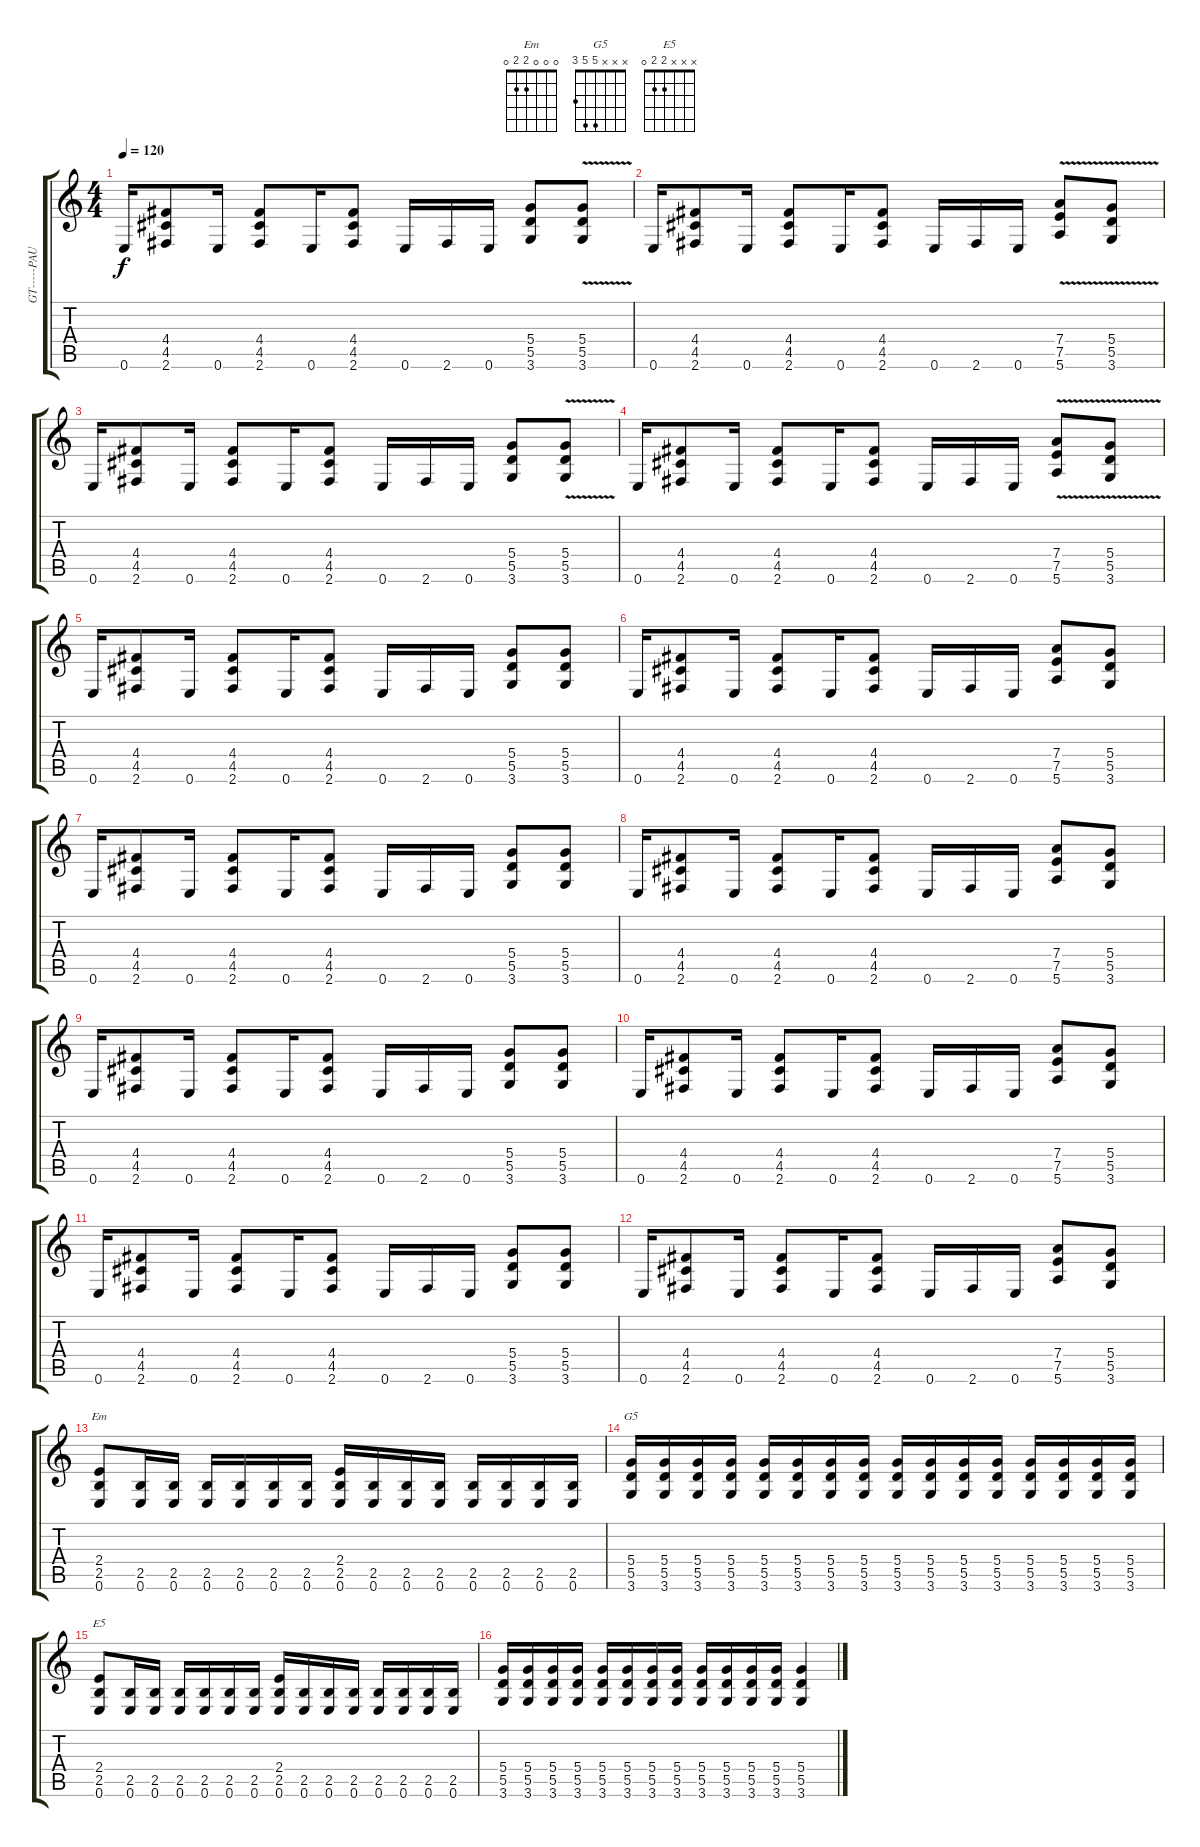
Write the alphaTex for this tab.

\track ("GT-----PAUL" "GT-----PAU") {instrument overdrivenguitar}
\staff {score tabs}
\tuning (E4 B3 G3 D3 A2 E2) {hide}
\chord ("Em" 0 0 0 2 2 0)
\chord ("G5" x x x 5 5 3)
\chord ("E5" x x x 2 2 0)
\ts (4 4)
\tempo 120
\tempo 74
\tempo 120
\clef g2
\ks c
0.6.16{txt "" dy f balance 10 instrument overdrivenguitar} (4.4 4.5 2.6).8 0.6.16 (4.4 4.5 2.6).8 0.6.16 (4.4 4.5 2.6).8 0.6.16 2.6.16 0.6.16 (5.4 5.5 3.6).8 (5.4{v} 5.5{v} 3.6{v}).8 |
0.6.16 (4.4 4.5 2.6).8 0.6.16 (4.4 4.5 2.6).8 0.6.16 (4.4 4.5 2.6).8 0.6.16 2.6.16 0.6.16 (7.4{v} 7.5{v} 5.6{v}).8 (5.4{v} 5.5{v} 3.6{v}).8 |
0.6.16 (4.4 4.5 2.6).8 0.6.16 (4.4 4.5 2.6).8 0.6.16 (4.4 4.5 2.6).8 0.6.16 2.6.16 0.6.16 (5.4 5.5 3.6).8 (5.4{v} 5.5{v} 3.6{v}).8 |
0.6.16 (4.4 4.5 2.6).8 0.6.16 (4.4 4.5 2.6).8 0.6.16 (4.4 4.5 2.6).8 0.6.16 2.6.16 0.6.16 (7.4{v} 7.5{v} 5.6{v}).8 (5.4{v} 5.5{v} 3.6{v}).8 |
0.6.16 (4.4 4.5 2.6).8 0.6.16 (4.4 4.5 2.6).8 0.6.16 (4.4 4.5 2.6).8 0.6.16 2.6.16 0.6.16 (5.4 5.5 3.6).8 (5.4 5.5 3.6).8 |
0.6.16 (4.4 4.5 2.6).8 0.6.16 (4.4 4.5 2.6).8 0.6.16 (4.4 4.5 2.6).8 0.6.16 2.6.16 0.6.16 (7.4 7.5 5.6).8 (5.4 5.5 3.6).8 |
0.6.16 (4.4 4.5 2.6).8 0.6.16 (4.4 4.5 2.6).8 0.6.16 (4.4 4.5 2.6).8 0.6.16 2.6.16 0.6.16 (5.4 5.5 3.6).8 (5.4 5.5 3.6).8 |
0.6.16 (4.4 4.5 2.6).8 0.6.16 (4.4 4.5 2.6).8 0.6.16 (4.4 4.5 2.6).8 0.6.16 2.6.16 0.6.16 (7.4 7.5 5.6).8 (5.4 5.5 3.6).8 |
0.6.16 (4.4 4.5 2.6).8 0.6.16 (4.4 4.5 2.6).8 0.6.16 (4.4 4.5 2.6).8 0.6.16 2.6.16 0.6.16 (5.4 5.5 3.6).8 (5.4 5.5 3.6).8 |
0.6.16 (4.4 4.5 2.6).8 0.6.16 (4.4 4.5 2.6).8 0.6.16 (4.4 4.5 2.6).8 0.6.16 2.6.16 0.6.16 (7.4 7.5 5.6).8 (5.4 5.5 3.6).8 |
0.6.16 (4.4 4.5 2.6).8 0.6.16 (4.4 4.5 2.6).8 0.6.16 (4.4 4.5 2.6).8 0.6.16 2.6.16 0.6.16 (5.4 5.5 3.6).8 (5.4 5.5 3.6).8 |
0.6.16 (4.4 4.5 2.6).8 0.6.16 (4.4 4.5 2.6).8 0.6.16 (4.4 4.5 2.6).8 0.6.16 2.6.16 0.6.16 (7.4 7.5 5.6).8 (5.4 5.5 3.6).8 |
(2.4 2.5 0.6).8{ch "Em"} (2.5 0.6).16 (2.5 0.6).16 (2.5 0.6).16 (2.5 0.6).16 (2.5 0.6).16 (2.5 0.6).16 (2.4 2.5 0.6).16 (2.5 0.6).16 (2.5 0.6).16 (2.5 0.6).16 (2.5 0.6).16 (2.5 0.6).16 (2.5 0.6).16 (2.5 0.6).16 |
(5.4 5.5 3.6).16{ch "G5"} (5.4 5.5 3.6).16 (5.4 5.5 3.6).16 (5.4 5.5 3.6).16 (5.4 5.5 3.6).16 (5.4 5.5 3.6).16 (5.4 5.5 3.6).16 (5.4 5.5 3.6).16 (5.4 5.5 3.6).16 (5.4 5.5 3.6).16 (5.4 5.5 3.6).16 (5.4 5.5 3.6).16 (5.4 5.5 3.6).16 (5.4 5.5 3.6).16 (5.4 5.5 3.6).16 (5.4 5.5 3.6).16 |
(2.4 2.5 0.6).8{ch "E5"} (2.5 0.6).16 (2.5 0.6).16 (2.5 0.6).16 (2.5 0.6).16 (2.5 0.6).16 (2.5 0.6).16 (2.4 2.5 0.6).16 (2.5 0.6).16 (2.5 0.6).16 (2.5 0.6).16 (2.5 0.6).16 (2.5 0.6).16 (2.5 0.6).16 (2.5 0.6).16 |
(5.4 5.5 3.6).16 (5.4 5.5 3.6).16 (5.4 5.5 3.6).16 (5.4 5.5 3.6).16 (5.4 5.5 3.6).16 (5.4 5.5 3.6).16 (5.4 5.5 3.6).16 (5.4 5.5 3.6).16 (5.4 5.5 3.6).16 (5.4 5.5 3.6).16 (5.4 5.5 3.6).16 (5.4 5.5 3.6).16 (5.4{ss} 5.5{ss} 3.6).4
